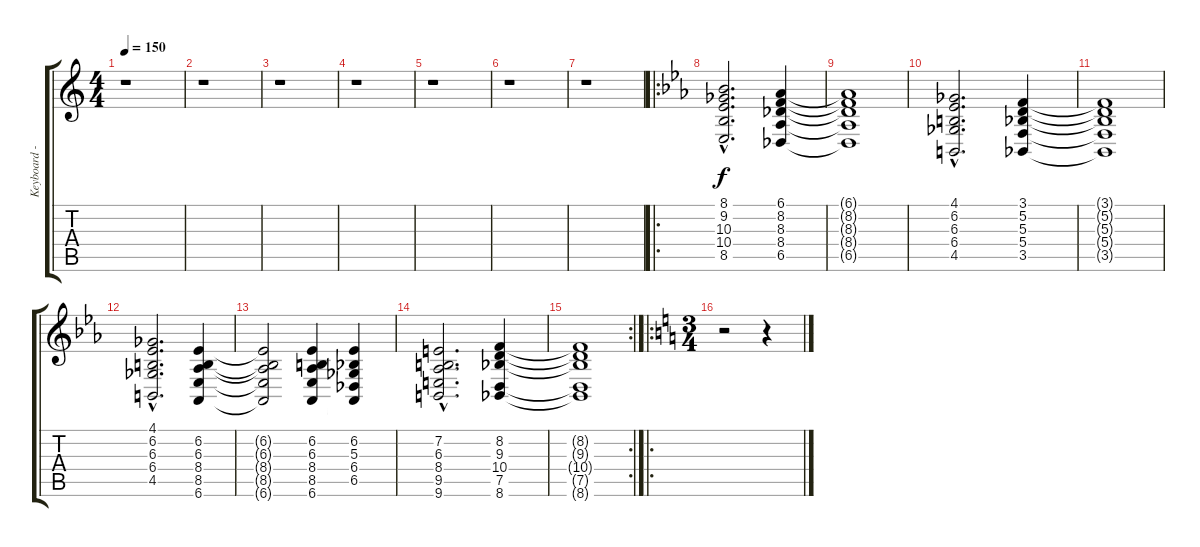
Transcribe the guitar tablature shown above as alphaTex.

\track ("Keyboard - Organ" "Keyboard -") {instrument churchorgan}
\staff {score tabs}
\tuning (D4 A3 F3 C3 G2 D2) {hide}
\ts (4 4)
\tempo 150
\clef g2
\ks aminor
r.1{dy f} |
r.1 |
r.1 |
r.1 |
r.1 |
r.1 |
r.1 |
\ro
\ks cminor
(8.1{hac} 9.2{hac} 10.3{hac} 10.4{hac} 8.5{hac}).2{d} (6.1 8.2 8.3 8.4 6.5).4 |
(6.1{t} 8.2{t} 8.3{t} 8.4{t} 6.5{t}).1 |
(4.1{hac} 6.2{hac} 6.3{hac} 6.4{hac} 4.5{hac}).2{d} (3.1 5.2 5.3 5.4 3.5).4 |
(3.1{t} 5.2{t} 5.3{t} 5.4{t} 3.5{t}).1 |
(4.1{hac} 6.2{hac} 6.3{hac} 6.4{hac} 4.5{hac}).2{d} (6.2 6.3 8.4 8.5 6.6).4 |
(6.2{t} 6.3{t} 8.4{t} 8.5{t} 6.6{t}).2 (6.2 6.3 8.4 8.5 6.6).4 (6.2 5.3 6.4 6.5 6.6{t}).4 |
(7.2{hac} 6.3{hac} 8.4{hac} 9.5{hac} 9.6{hac}).2{d} (8.2 9.3 10.4 7.5 8.6).4 |
\rc 2
(8.2{t} 9.3{t} 10.4{t} 7.5{t} 8.6{t}).1 |
\ro
\ts (3 4)
\ks aminor
r.2 r.4
